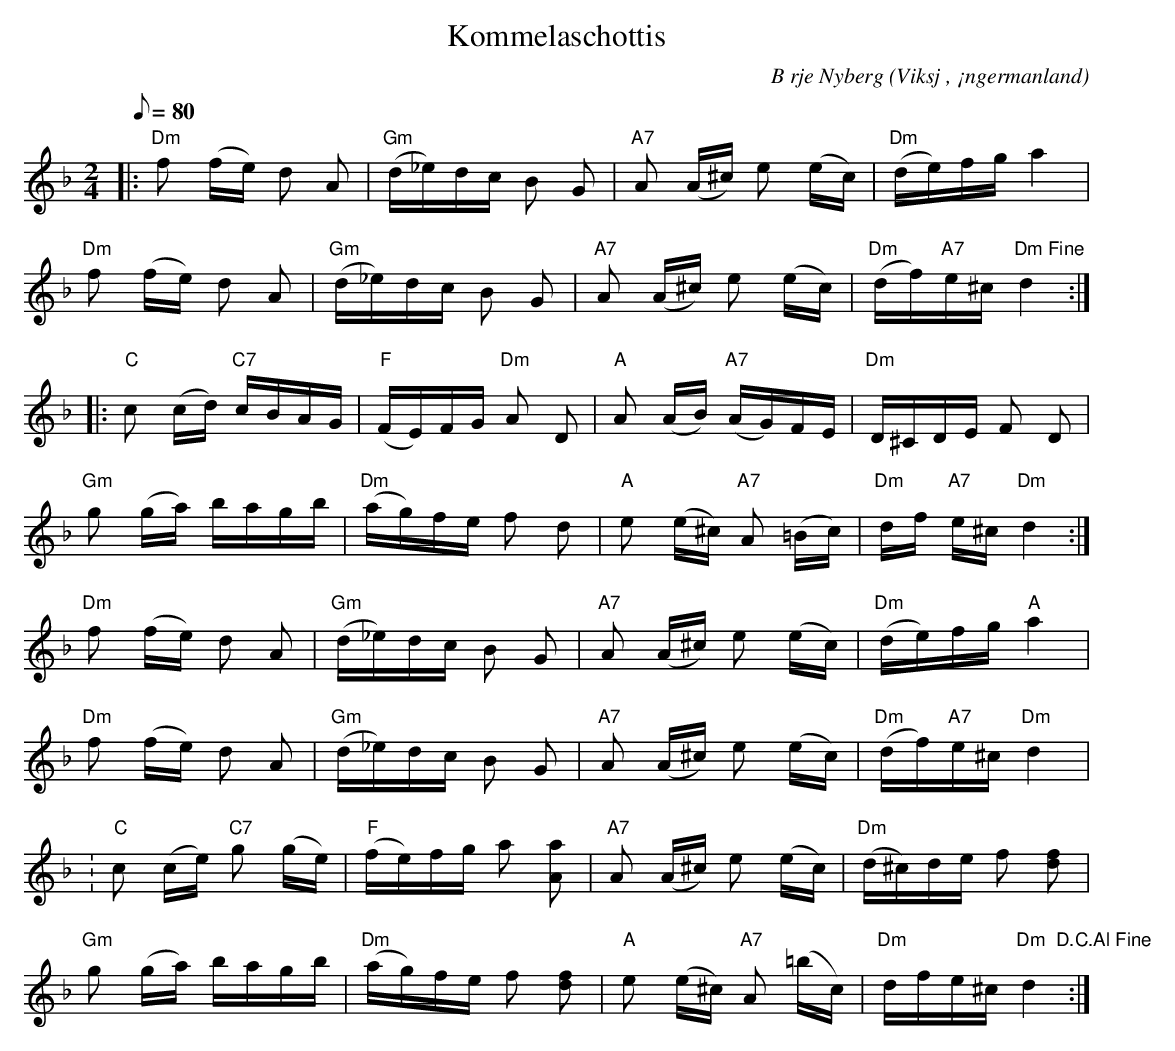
X:1
T:Kommelaschottis
C:B rje Nyberg
O:Viksj , ¡ngermanland
M:2/4
L:1/8
Q:80
K:Dm
|: "Dm"f (f/2e/2) d A | "Gm"(d/2_e/2)d/2c/2 B G | "A7"A (A/2^c/2) e (e/2c/2) |"Dm"(d/2e/2)f/2g/2 a2 |
"Dm"f (f/2e/2) d A | "Gm" (d/2_e/2)d/2c/2 B G | "A7"A (A/2^c/2) e (e/2c/2) | "Dm"(d/2f/2)"A7"e/2^c/2 "Dm Fine"d2::
"C"c (c/2d/2) "C7"c/2B/2A/2G/2 | "F"(F/2E/2)F/2G/2 "Dm"A D | "A"A (A/2B/2) "A7"(A/2G/2)F/2E/2 | "Dm"D/2^C/2D/2E/2 F D |
"Gm"g (g/2a/2) b/2a/2g/2b/2 | "Dm"(a/2g/2)f/2e/2 f d | "A"e (e/2^c/2) "A7"A (=B/2c/2) | "Dm"d/2f/2 "A7"e/2^c/2 "Dm"d2:|
"Dm"f (f/2e/2) d A | "Gm"(d/2_e/2)d/2c/2 B G | "A7"A (A/2^c/2) e (e/2c/2) | "Dm"(d/2e/2)f/2g/2 "A"a2 |
"Dm"f (f/2e/2) d A | "Gm"(d/2_e/2)d/2c/2 B G | "A7"A (A/2^c/2) e (e/2c/2) | "Dm"(d/2f/2)"A7"e/2^c/2 "Dm"d2 |
: "C"c (c/2e/2) "C7"g (g/2e/2) |"F"(f/2e/2)f/2g/2 a [aA] | "A7"A (A/2^c/2) e (e/2c/2) |"Dm"(d/2^c/2)d/2e/2 f [fd] |
"Gm"g (g/2a/2) b/2a/2g/2b/2 |"Dm"(a/2g/2)f/2e/2 f [df] | "A"e (e/2^c/2) "A7"A (=b/2c/2) | "Dm"d/2f/2e/2^c/2 "Dm  D.C.Al Fine"d2 :|
